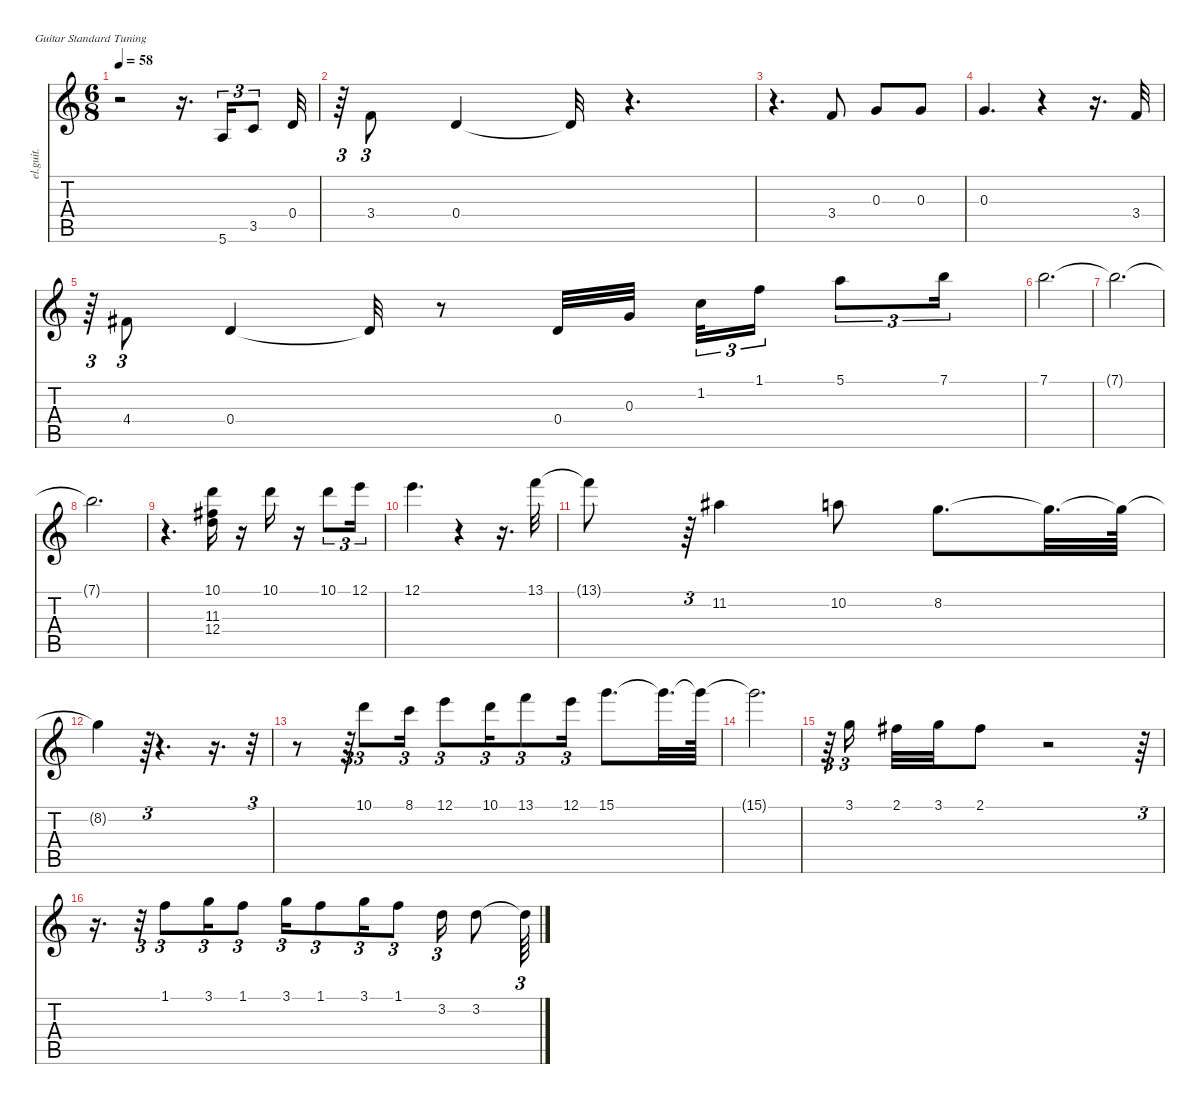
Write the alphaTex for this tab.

\defaultSystemsLayout 4
\hideDynamics
\bracketExtendMode nobrackets
\otherSystemsTrackNameOrientation horizontal
\track ("Guitar Attack" "el.guit.") {instrument electricguitarclean}
\staff {score tabs}
\tuning (E4 B3 G3 D3 A2 E2)
\ts (6 8)
\beaming (8 2 2 2 2)
\tempo 58
\clef g2
\ks c
r.2{dy ff instrument electricguitarclean beam Down} r.16{d beam Down} 5.6.16{tu (3 2) beam Up} 3.5.8{tu (3 2) beam Up} 0.4.32{beam Up} |
r.64{tu (3 2) beam Down} 3.4.8{tu (3 2) beam Up} 0.4.4{beam Up} 0.4{t}.32{dy f beam Up} r.4{d beam Up} |
r.4{d beam Down} 3.4.8{dy ff beam Up} 0.3.8{beam Up} 0.3.8{beam Up} |
0.3.4{d beam Up} r.4{beam Up} r.16{d beam Up} 3.4.32{beam Up} |
r.64{tu (3 2) beam Down} 4.4{acc #}.8{tu (3 2) beam Up} 0.4.4{beam Up} 0.4{t}.32{dy f beam Up} r.8{beam Up} 0.4.32{dy ff beam Up} 0.3.32{beam Up} 1.2.32{tu (3 2) beam Down} 1.1.16{tu (3 2) beam Down} 5.1.8{tu (3 2) beam Down} 7.1.16{tu (3 2) beam Down} |
7.1.2{d beam Down} |
7.1{t}.2{d dy f beam Down} |
7.1{t}.2{d beam Down} |
r.4{d beam Down} (10.1 11.3{acc #} 12.4).16{dy ff beam Down} r.16{beam Down} 10.1.16{beam Down} r.16{beam Down} 10.1.8{tu (3 2) beam Down} 12.1.16{tu (3 2) beam Down} |
12.1.4{d beam Down} r.4{beam Down} r.16{d beam Down} 13.1.32{beam Down} |
13.1{t}.8{dy f beam Down} r.64{tu (3 2) beam Down} 11.2{acc #}.4{dy ff beam Down} 10.2.8{beam Down} 8.2.8{d beam Down} 8.2{t}.32{d dy f beam Down} 8.2{t}.64{beam Down} |
8.2{t}.4{beam Down} r.64{tu (3 2) beam Down} r.4{d beam Down} r.16{d beam Down} r.32{tu (3 2) beam Down} |
r.8{beam Down} r.64{tu (3 2) beam Down} 10.1.8{tu (3 2) dy ff beam Down} 8.1.16{tu (3 2) beam Down} 12.1.8{tu (3 2) beam Down} 10.1.16{tu (3 2) beam Down} 13.1.8{tu (3 2) beam Down} 12.1.16{tu (3 2) beam Down} 15.1.8{d beam Down} 15.1{t}.32{d dy f beam Down} 15.1{t}.64{beam Down} |
15.1{t}.2{d beam Down} |
r.64{tu (3 2) beam Down} 3.1.16{tu (3 2) dy ff beam Down} 2.1{acc #}.32{beam Down} 3.1.32{beam Down} 2.1{acc #}.8{beam Down} r.2{beam Down} r.64{tu (3 2) beam Down} |
r.16{d beam Down} r.32{tu (3 2) beam Down} 1.1.8{tu (3 2) beam Down} 3.1.16{tu (3 2) beam Down} 1.1.8{tu (3 2) beam Down} 3.1.16{tu (3 2) beam Down} 1.1.8{tu (3 2) beam Down} 3.1.16{tu (3 2) beam Down} 1.1.8{tu (3 2) beam Down} 3.2.16{tu (3 2) beam Down} 3.2.8{beam Down} 3.2{t}.64{tu (3 2) dy f beam Down}
